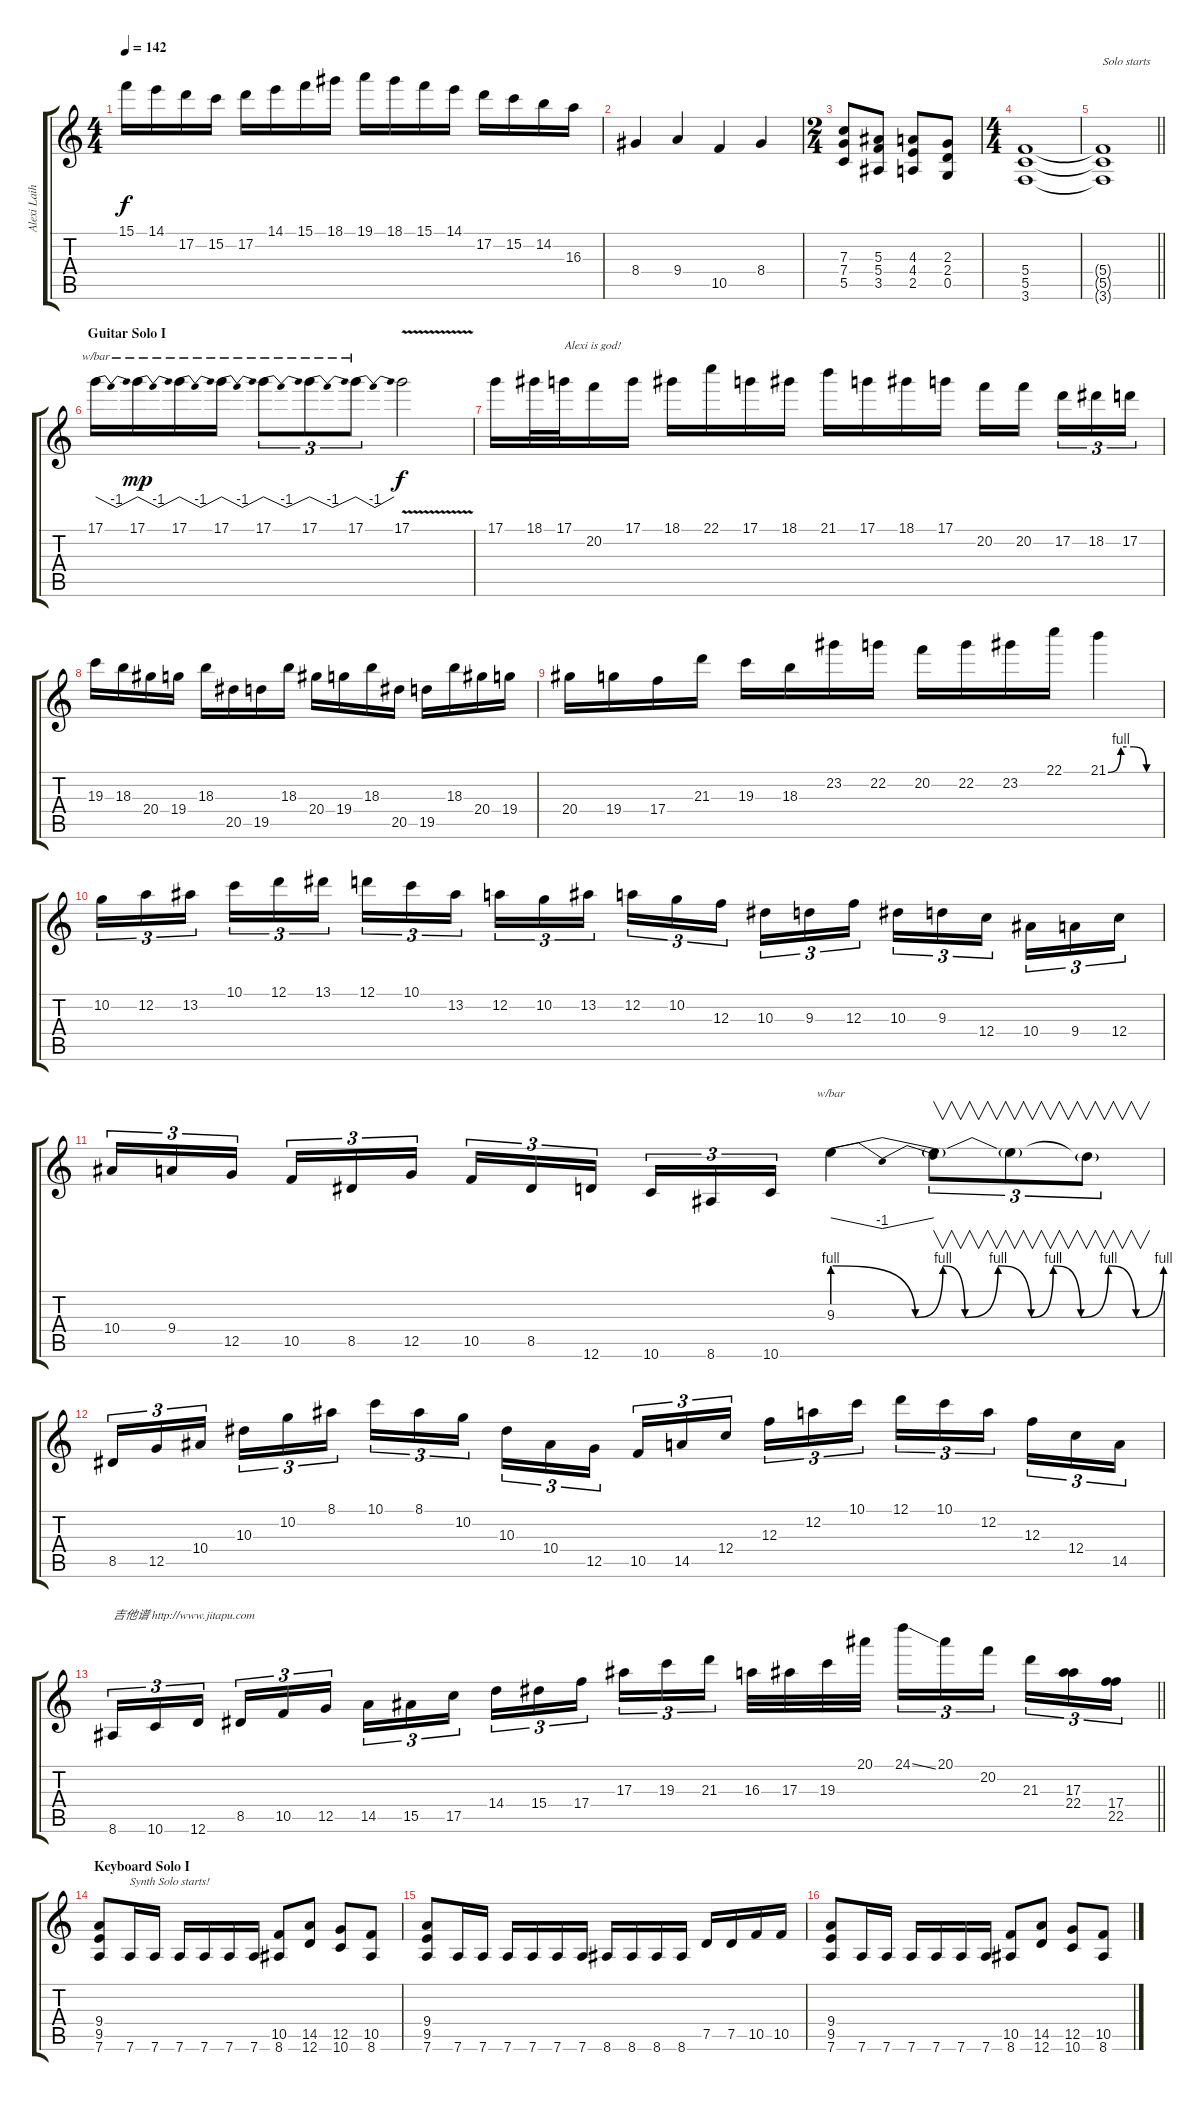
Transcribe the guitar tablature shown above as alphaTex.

\track ("Alexi Laiho" "Alexi Laih") {instrument overdrivenguitar}
\staff {score tabs}
\tuning (D4 A3 F3 C3 G2 D2) {hide}
\ts (4 4)
\tempo 142
\clef g2
\ks c
15.1.16{dy f} 14.1.16 17.2.16 15.2.16 17.2.16 14.1.16 15.1.16 18.1.16 19.1.16 18.1.16 15.1.16 14.1.16 17.2.16 15.2.16 14.2.16 16.3.16 |
8.4.4 9.4.4 10.5.4 8.4.4 |
\ts (2 4)
(7.3 7.4 5.5).8 (5.3 5.4 3.5).8 (4.3 4.4 2.5).8 (2.3 2.4 0.5).8 |
\ts (4 4)
(5.4 5.5 3.6).1 |
\barLineRight lightlight
(5.4{t} 5.5{t} 3.6{t}).1{txt "Solo starts"} |
\section ("" "Guitar Solo I")
17.1.16{tbe (dip default 0 0 30 -4 60 0)} 17.1.16{tbe (dip default 0 0 30 -4 60 0) dy mp} 17.1.16{tbe (dip default 0 0 30 -4 60 0)} 17.1.16{tbe (dip default 0 0 30 -4 60 0)} 17.1.8{tu (3 2) tbe (dip default 0 0 30 -4 60 0)} 17.1.8{tu (3 2) tbe (dip default 0 0 30 -4 60 0)} 17.1.8{tu (3 2) tbe (dip default 0 0 30 -4 60 0)} 17.1{v}.2{dy f} |
17.1.16 18.1.32 17.1.32{txt "Alexi is god! "} 20.2.16 17.1.16 18.1.16 22.1.16 17.1.16 18.1.16 21.1.16 17.1.16 18.1.16 17.1.16 20.2.16 20.2.16{beam splitsecondary} 17.2.16{tu (3 2)} 18.2.16{tu (3 2)} 17.2.16{tu (3 2)} |
19.3.16 18.3.16 20.4.16 19.4.16 18.3.16 20.5.16 19.5.16 18.3.16 20.4.16 19.4.16 18.3.16 20.5.16 19.5.16 18.3.16 20.4.16 19.4.16 |
20.4.16 19.4.16 17.4.16 21.3.16 19.3.16 18.3.16 23.2.16 22.2.16 20.2.16 22.2.16 23.2.16 22.1.16 21.1{be (custom 0 0 15 4 30 4 45 0 60 0)}.4 |
10.2.16{tu (3 2)} 12.2.16{tu (3 2)} 13.2.16{tu (3 2) beam splitsecondary} 10.1.16{tu (3 2)} 12.1.16{tu (3 2)} 13.1.16{tu (3 2)} 12.1.16{tu (3 2)} 10.1.16{tu (3 2)} 13.2.16{tu (3 2) beam splitsecondary} 12.2.16{tu (3 2)} 10.2.16{tu (3 2)} 13.2.16{tu (3 2)} 12.2.16{tu (3 2)} 10.2.16{tu (3 2)} 12.3.16{tu (3 2) beam splitsecondary} 10.3.16{tu (3 2)} 9.3.16{tu (3 2)} 12.3.16{tu (3 2)} 10.3.16{tu (3 2)} 9.3.16{tu (3 2)} 12.4.16{tu (3 2) beam splitsecondary} 10.4.16{tu (3 2)} 9.4.16{tu (3 2)} 12.4.16{tu (3 2)} |
10.4.16{tu (3 2)} 9.4.16{tu (3 2)} 12.5.16{tu (3 2) beam splitsecondary} 10.5.16{tu (3 2)} 8.5.16{tu (3 2)} 12.5.16{tu (3 2)} 10.5.16{tu (3 2)} 8.5.16{tu (3 2)} 12.6.16{tu (3 2) beam splitsecondary} 10.6.16{tu (3 2)} 8.6.16{tu (3 2)} 10.6.16{tu (3 2)} 9.3{be (custom 0 4 15 0 20 4 24 0 30 4 36 0 40 4 45 0 50 4 55 0 60 4)}.4{tbe (dip default 0 0 30 -4 60 0)} 9.3{t}.8{v tu (3 2)} 9.3{t}.8{v tu (3 2)} 9.3{t}.8{v tu (3 2)} |
8.5.16{tu (3 2)} 12.5.16{tu (3 2)} 10.4.16{tu (3 2) beam splitsecondary} 10.3.16{tu (3 2)} 10.2.16{tu (3 2)} 8.1.16{tu (3 2)} 10.1.16{tu (3 2)} 8.1.16{tu (3 2)} 10.2.16{tu (3 2) beam splitsecondary} 10.3.16{tu (3 2)} 10.4.16{tu (3 2)} 12.5.16{tu (3 2)} 10.5.16{tu (3 2)} 14.5.16{tu (3 2)} 12.4.16{tu (3 2) beam splitsecondary} 12.3.16{tu (3 2)} 12.2.16{tu (3 2)} 10.1.16{tu (3 2)} 12.1.16{tu (3 2)} 10.1.16{tu (3 2)} 12.2.16{tu (3 2) beam splitsecondary} 12.3.16{tu (3 2)} 12.4.16{tu (3 2)} 14.5.16{tu (3 2)} |
\barLineRight lightlight
8.6.16{tu (3 2) txt "吉他谱 http://www.jitapu.com"} 10.6.16{tu (3 2)} 12.6.16{tu (3 2) beam splitsecondary} 8.5.16{tu (3 2)} 10.5.16{tu (3 2)} 12.5.16{tu (3 2)} 14.5.16{tu (3 2)} 15.5.16{tu (3 2)} 17.5.16{tu (3 2) beam splitsecondary} 14.4.16{tu (3 2)} 15.4.16{tu (3 2)} 17.4.16{tu (3 2)} 17.3.16{tu (3 2)} 19.3.16{tu (3 2)} 21.3.16{tu (3 2) beam splitsecondary} 16.3.32 17.3.32 19.3.32 20.1.32 24.1{ss}.16{tu (3 2)} 20.1.16{tu (3 2)} 20.2.16{tu (3 2) beam splitsecondary} 21.3.16{tu (3 2)} (17.3 22.4).16{tu (3 2)} (17.4 22.5).16{tu (3 2)} |
\section ("" "Keyboard Solo I")
(9.4 9.5 7.6).8 7.6.16{txt "Synth Solo starts!"} 7.6.16 7.6.16 7.6.16 7.6.16 7.6.16 (10.5 8.6).8 (14.5 12.6).8 (12.5 10.6).8 (10.5 8.6).8 |
(9.4 9.5 7.6).8 7.6.16 7.6.16 7.6.16 7.6.16 7.6.16 7.6.16 8.6.16 8.6.16 8.6.16 8.6.16 7.5.16 7.5.16 10.5.16 10.5.16 |
(9.4 9.5 7.6).8 7.6.16 7.6.16 7.6.16 7.6.16 7.6.16 7.6.16 (10.5 8.6).8 (14.5 12.6).8 (12.5 10.6).8 (10.5 8.6).8
